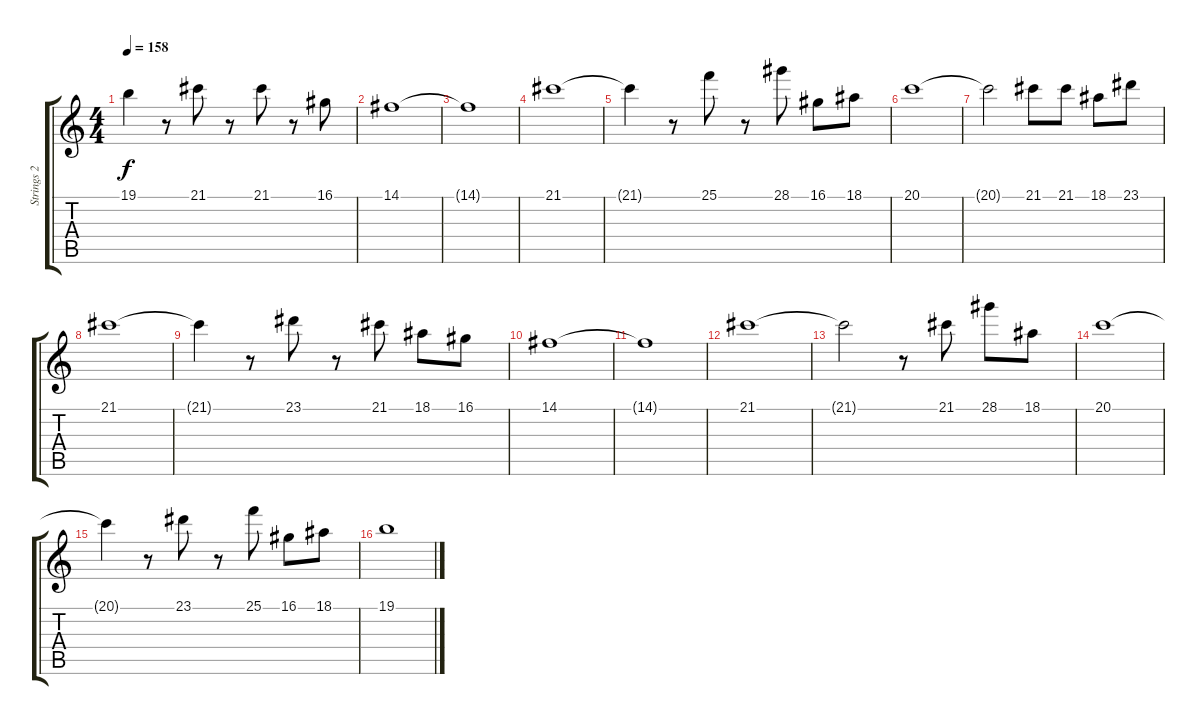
\track ("Strings 2" "Strings 2") {instrument stringensemble1}
\staff {score tabs}
\tuning (E4 B3 G3 D3 A2 E2) {hide}
\ts (4 4)
\tempo 158
\clef g2
\ks c
19.1{t}.4{dy f} r.8 21.1.8 r.8 21.1.8 r.8 16.1.8 |
14.1.1 |
14.1{t}.1 |
21.1.1 |
21.1{t}.4 r.8 25.1.8 r.8 28.1.8 16.1.8 18.1.8 |
20.1.1 |
20.1{t}.2 21.1.8 21.1.8 18.1.8 23.1.8 |
21.1.1 |
21.1{t}.4 r.8 23.1.8 r.8 21.1.8 18.1.8 16.1.8 |
14.1.1 |
14.1{t}.1 |
21.1.1 |
21.1{t}.2 r.8 21.1.8 28.1.8 18.1.8 |
20.1.1 |
20.1{t}.4 r.8 23.1.8 r.8 25.1.8 16.1.8 18.1.8 |
19.1.1
